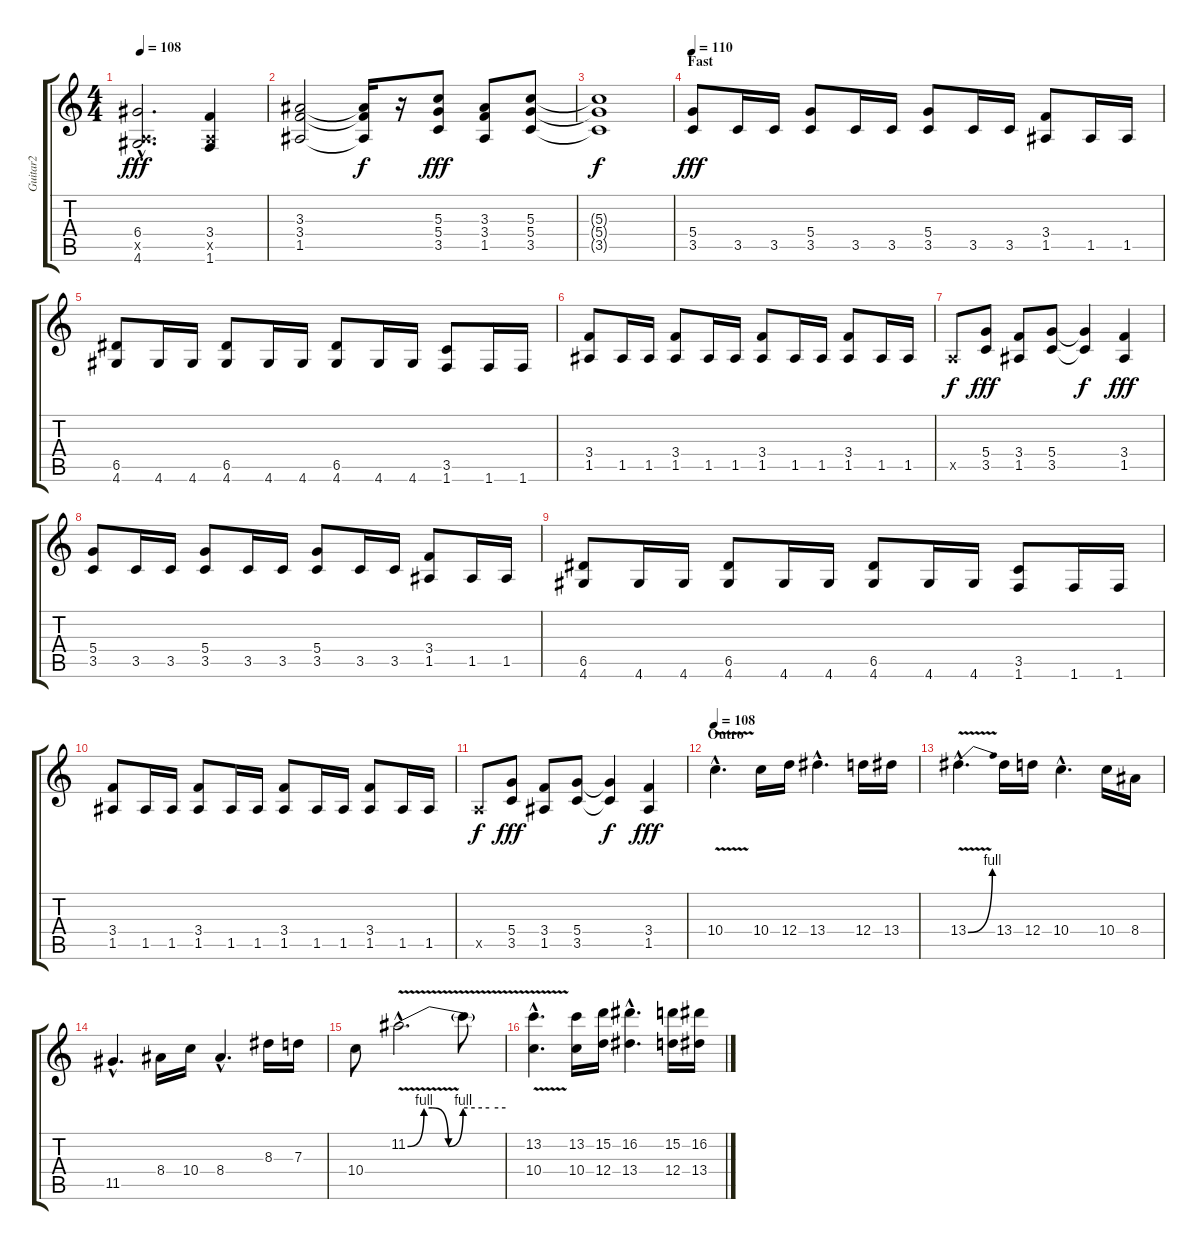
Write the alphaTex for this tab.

\track ("Guitar2" "Guitar2") {instrument distortionguitar}
\staff {score tabs}
\tuning (E4 B3 G3 D3 A2 E2) {hide}
\ts (4 4)
\tempo 108
\clef g2
\ks c
(6.4{hac} 0.5{hac x} 4.6{hac}).2{d dy fff} (3.4 0.5{x} 1.6).4 |
(3.3 3.4 1.5).2 (3.3{t} 3.4{t} 1.5{t}).16{dy f} r.16 (5.3 5.4 3.5).8{dy fff} (3.3 3.4 1.5).8 (5.3 5.4 3.5).8 |
(5.3{t} 5.4{t} 3.5{t}).1{dy f} |
\section ("" "Fast")
\tempo 110
(5.4 3.5).8{dy fff} 3.5.16 3.5.16 (5.4 3.5).8 3.5.16 3.5.16 (5.4 3.5).8 3.5.16 3.5.16 (3.4 1.5).8 1.5.16 1.5.16 |
(6.5 4.6).8 4.6.16 4.6.16 (6.5 4.6).8 4.6.16 4.6.16 (6.5 4.6).8 4.6.16 4.6.16 (3.5 1.6).8 1.6.16 1.6.16 |
(3.4 1.5).8 1.5.16 1.5.16 (3.4 1.5).8 1.5.16 1.5.16 (3.4 1.5).8 1.5.16 1.5.16 (3.4 1.5).8 1.5.16 1.5.16 |
0.5{x}.8{dy f} (5.4 3.5).8{dy fff} (3.4 1.5).8 (5.4 3.5).8 (5.4{t} 3.5{t}).4{dy f} (3.4 1.5).4{dy fff} |
(5.4 3.5).8 3.5.16 3.5.16 (5.4 3.5).8 3.5.16 3.5.16 (5.4 3.5).8 3.5.16 3.5.16 (3.4 1.5).8 1.5.16 1.5.16 |
(6.5 4.6).8 4.6.16 4.6.16 (6.5 4.6).8 4.6.16 4.6.16 (6.5 4.6).8 4.6.16 4.6.16 (3.5 1.6).8 1.6.16 1.6.16 |
(3.4 1.5).8 1.5.16 1.5.16 (3.4 1.5).8 1.5.16 1.5.16 (3.4 1.5).8 1.5.16 1.5.16 (3.4 1.5).8 1.5.16 1.5.16 |
0.5{x}.8{dy f} (5.4 3.5).8{dy fff} (3.4 1.5).8 (5.4 3.5).8 (5.4{t} 3.5{t}).4{dy f} (3.4 1.5).4{dy fff} |
\section ("" "Outro")
\tempo 108
10.4{v hac}.4{d volume 16 instrument distortionguitar} 10.4.16 12.4.16 13.4{hac}.4{d} 12.4.16 13.4.16 |
13.4{be (bend 0 0 60 4) v hac}.4{d} 13.4.16 12.4.16 10.4{hac}.4{d} 10.4.16 8.4.16 |
11.5{hac}.4{d} 8.4.16 10.4.16 8.4{hac}.4{d} 8.3.16 7.3.16 |
10.4.8 11.2{be (custom 0 0 10 4 15 4 25 0 34 4 50 4 60 4) v hac}.2{d} 11.2{t}.8 |
(13.2{hac} 10.4{v hac}).4{d} (13.2 10.4).16 (15.2 12.4).16 (16.2{hac} 13.4{hac}).4{d} (15.2 12.4).16 (16.2 13.4).16
